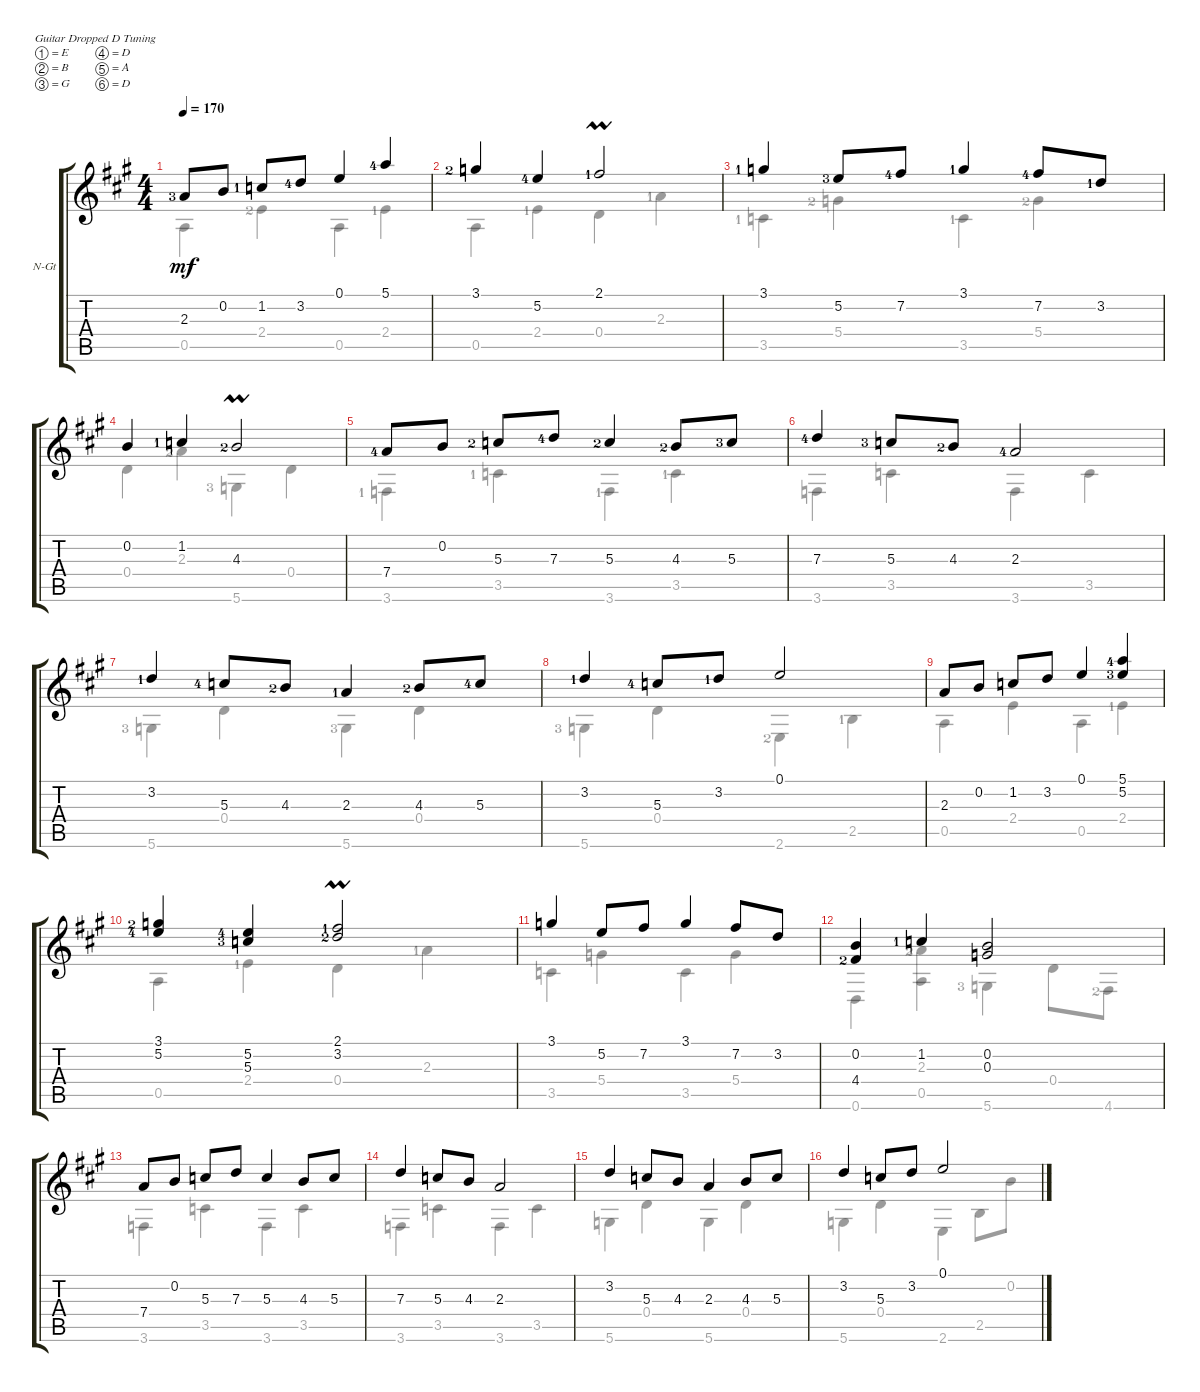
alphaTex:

\defaultSystemsLayout 4
\bracketExtendMode groupsimilarinstruments
\firstSystemTrackNameOrientation horizontal
\otherSystemsTrackNameOrientation horizontal
\track ("Nylon Guitar" "N-Gt") {instrument acousticguitarnylon}
\staff {score tabs}
\tuning (E4 B3 G3 D3 A2 D2)
\voice
\ts (4 4)
\tempo 170
\clef g2
\scale
0.551402
\ks a
2.3{lf 4}.8{dy mf instrument acousticguitarnylon} 0.2.8 1.2{lf 2}.8 3.2{lf 5}.8 0.1.4 5.1{lf 5}.4 |
\scale
0.448404 3.1{lf 3}.4 5.2{lf 5}.4 2.1{lf 2 umordent}.2 |
\scale
0.529522 3.1{lf 2}.4 5.2{lf 4}.8 7.2{lf 5}.8 3.1{lf 2}.4 7.2{lf 5}.8 3.2{lf 2}.8 |
\scale
0.470253 0.2.4 1.2{lf 2}.4 4.3{lf 3 umordent}.2 |
7.4{lf 5}.8 0.2.8 5.3{lf 3}.8 7.3{lf 5}.8 5.3{lf 3}.4 4.3{lf 3}.8 5.3{lf 4}.8 |
7.3{lf 5}.4 5.3{lf 4}.8 4.3{lf 3}.8 2.3{lf 5}.2 |
3.2{lf 2}.4 5.3{lf 5}.8 4.3{lf 3}.8 2.3{lf 2}.4 4.3{lf 3}.8 5.3{lf 5}.8 |
3.2{lf 2}.4 5.3{lf 5}.8 3.2{lf 2}.8 0.1.2 |
\scale
0.532628 2.3.8 0.2.8 1.2.8 3.2.8 0.1.4 (5.1{lf 5} 5.2{lf 4}).4 |
\scale
0.467197 (3.1{lf 3} 5.2{lf 5}).4 (5.2{lf 5} 5.3{lf 4}).4 (2.1{lf 2 umordent} 3.2{lf 3}).2 |
\scale
0.490938 3.1.4 5.2.8 7.2.8 3.1.4 7.2.8 3.2.8 |
\scale
0.508996 (0.2 4.4{lf 3}).4 1.2{lf 2}.4 (0.3 0.2).2 |
\scale
0.534591 7.4.8 0.2.8 5.3.8 7.3.8 5.3.4 4.3.8 5.3.8 |
\scale
0.465264 7.3.4 5.3.8 4.3.8 2.3.2 |
\scale
0.536021 3.2.4 5.3.8 4.3.8 2.3.4 4.3.8 5.3.8 |
\scale
0.463842 3.2.4 5.3.8 3.2.8 0.1.2
\voice
\clef g2
\ottava regular
\simile none
\scale
0.551402
\ks a
0.5.4{dy mf} 2.4{lf 3}.4 0.5.4 2.4{lf 2}.4 |
\scale
0.448404 0.5.4 2.4{lf 2}.4 0.4.4 2.3{lf 2}.4 |
\scale
0.529522 3.5{lf 2}.4 5.4{lf 3}.4 3.5{lf 2}.4 5.4{lf 3}.4 |
\scale
0.470253 0.4.4 2.3{lf 3}.4 5.6{lf 4}.4 0.4.4 |
3.6{lf 2}.4 3.5{lf 2}.4 3.6{lf 2}.4 3.5{lf 2}.4 |
3.6.4 3.5.4 3.6.4 3.5.4 |
5.6{lf 4}.4 0.4.4 5.6{lf 4}.4 0.4.4 |
5.6{lf 4}.4 0.4.4 2.6{lf 3}.4 2.5{lf 2}.4 |
\scale
0.532628 0.5.4 2.4.4 0.5.4 2.4{lf 2}.4 |
\scale
0.467197 0.5.4 2.4{lf 2}.4 0.4.4 2.3{lf 2}.4 |
\scale
0.490938 3.5.4 5.4.4 3.5.4 5.4.4 |
\scale
0.508996 0.6.4 (2.3{lf 3} 0.5).4 5.6{lf 4}.4 0.4.8 4.6{lf 3}.8 |
\scale
0.534591 3.6.4 3.5.4 3.6.4 3.5.4 |
\scale
0.465264 3.6.4 3.5.4 3.6.4 3.5.4 |
\scale
0.536021 5.6.4 0.4.4 5.6.4 0.4.4 |
\scale
0.463842 5.6.4 0.4.4 2.6.4 2.5.8 0.2.8
